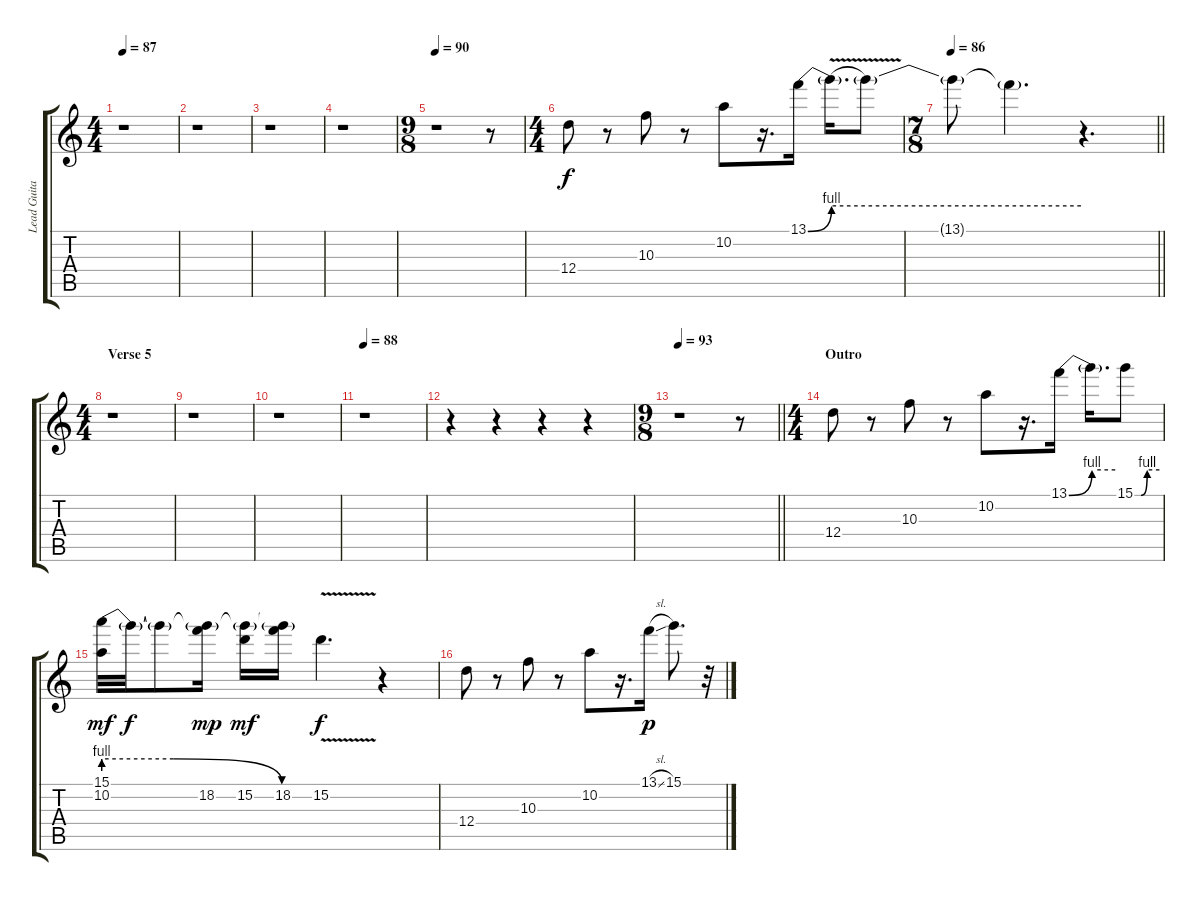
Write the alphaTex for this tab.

\track ("Lead Guitar" "Lead Guita") {instrument distortionguitar}
\staff {score tabs}
\tuning (E4 B3 G3 D3 A2 E2) {hide}
\ts (4 4)
\tempo 87
\clef g2
\ks c
r.1{dy ff} |
r.1 |
r.1 |
r.1 |
\ts (9 8)
\tempo 90
r.1 r.8 |
\ts (4 4)
12.4.8{dy f} r.8 10.3.8 r.8 10.2.8 r.16{d} 13.1{be (bend 0 0 60 4)}.16 13.1{be (hold 0 4 60 4) v t}.16{d} 13.1{t}.8 |
\ts (7 8)
\tempo 86
\barLineRight lightlight
13.1{t}.8 13.1{t}.4{d volume 8} r.4{d} |
\ts (4 4)
\section ("" "Verse 5")
r.1{volume 10} |
r.1 |
r.1 |
\tempo 88
r.1 |
r.4 r.4 r.4 r.4 |
\ts (9 8)
\tempo 93
\barLineRight lightlight
r.1 r.8 |
\ts (4 4)
\section ("" "Outro")
12.4.8 r.8 10.3.8 r.8 10.2.8 r.16{d} 13.1{be (bend 0 0 60 4)}.16 13.1{be (hold 0 4 60 4) t}.16{d} 15.1{be (custom 0 0 15 0 30 4 60 4)}.8 |
(15.1{be (custom 0 4 20 4 51 0 60 0)} 10.2).32{dy mf} 15.1{t}.32{dy f} 15.1{t}.8 (15.1{t} 18.2).16{dy mp} (15.1{t} 15.2).16{dy mf} (15.1{t} 18.2).16 15.2{v}.4{d dy f} r.4 |
12.4.8 r.8 10.3.8 r.8 10.2.8 r.16{d} 13.1{sl}.16{dy p} 15.1.8{d} r.32
